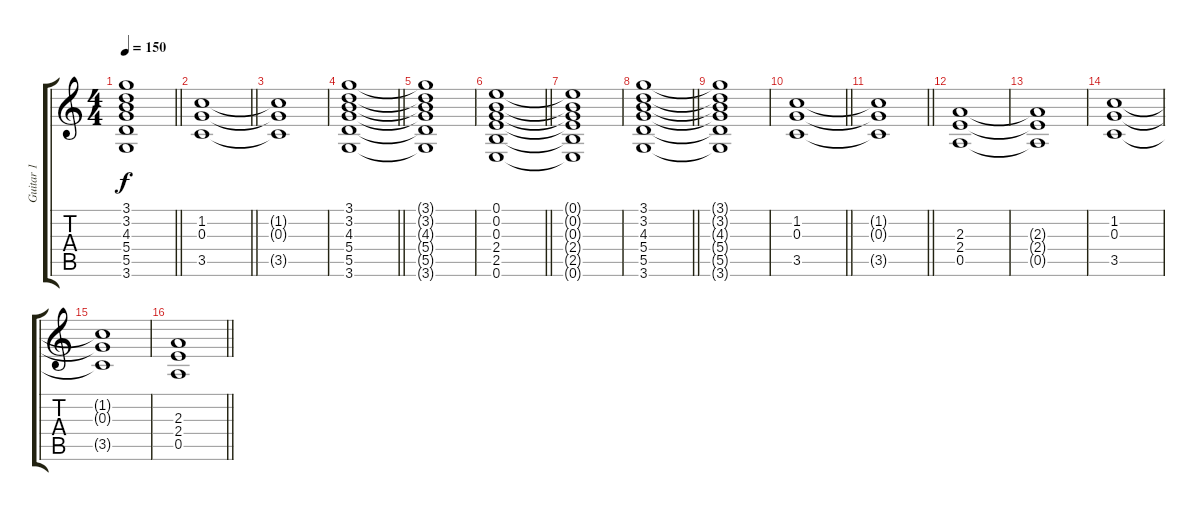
\track ("Guitar 1" "Guitar 1") {instrument distortionguitar}
\staff {score tabs}
\tuning (E4 B3 G3 D3 A2 E2) {hide}
\ts (4 4)
\tempo 150
\clef g2
\barLineRight lightlight
\ks c
(3.1{t} 3.2{t} 4.3{t} 5.4{t} 5.5{t} 3.6{t}).1{dy f} |
\barLineRight lightlight
(1.2 0.3 3.5).1 |
(1.2{t} 0.3{t} 3.5{t}).1 |
\barLineRight lightlight
(3.1 3.2 4.3 5.4 5.5 3.6).1 |
(3.1{t} 3.2{t} 4.3{t} 5.4{t} 5.5{t} 3.6{t}).1 |
\barLineRight lightlight
(0.1 0.2 0.3 2.4 2.5 0.6).1 |
(0.1{t} 0.2{t} 0.3{t} 2.4{t} 2.5{t} 0.6{t}).1 |
\barLineRight lightlight
(3.1 3.2 4.3 5.4 5.5 3.6).1 |
(3.1{t} 3.2{t} 4.3{t} 5.4{t} 5.5{t} 3.6{t}).1 |
\barLineRight lightlight
(1.2 0.3 3.5).1 |
\barLineRight lightlight
(1.2{t} 0.3{t} 3.5{t}).1 |
(2.3 2.4 0.5).1 |
(2.3{t} 2.4{t} 0.5{t}).1 |
(1.2 0.3 3.5).1 |
(1.2{t} 0.3{t} 3.5{t}).1 |
\barLineRight lightlight
(2.3 2.4 0.5).1
